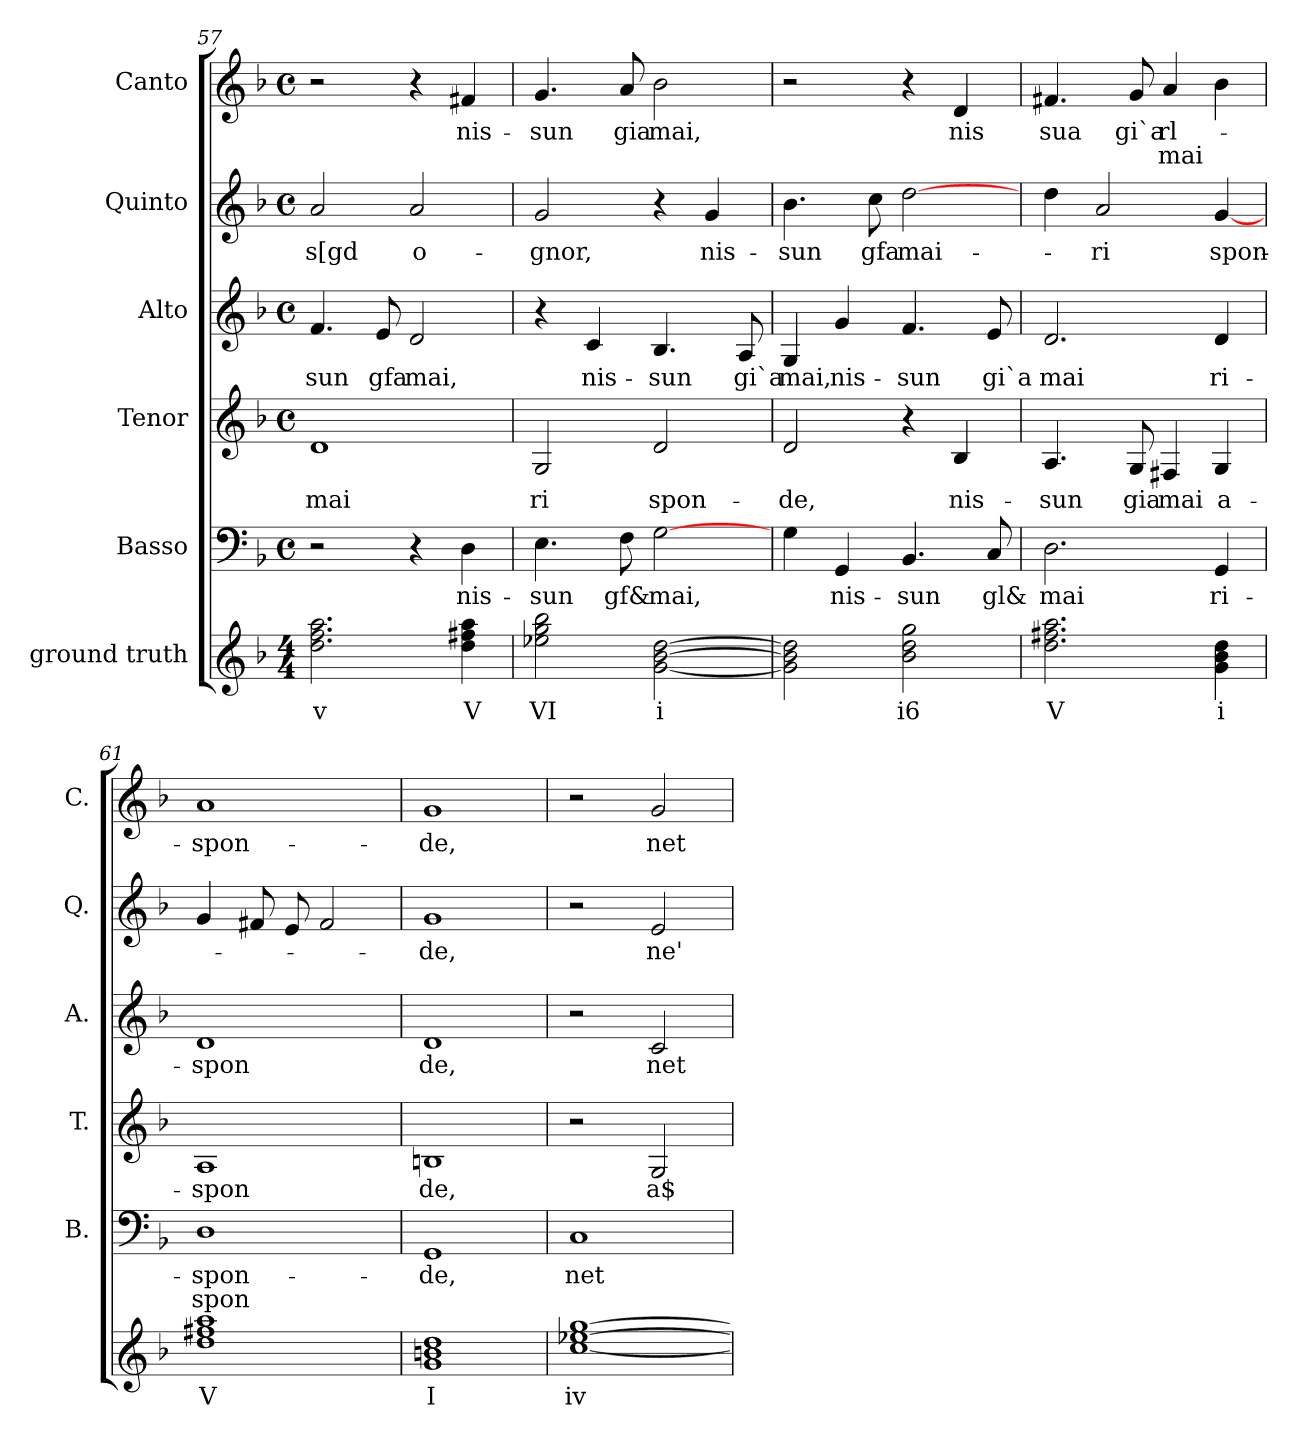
**kern	**text	**kern	**text	**text	**kern	**text	**kern	**text	**kern	**text	**kern	**text	**text
*part6	*part6	*part5	*part5	*part5	*part4	*part4	*part3	*part3	*part2	*part2	*part1	*part1	*part1
*staff6	*staff6	*staff5	*staff5	*staff5	*staff4	*staff4	*staff3	*staff3	*staff2	*staff2	*staff1	*staff1	*staff1
*I"ground truth	*	*I"Basso	*	*	*I"Tenor	*	*I"Alto	*	*I"Quinto	*	*I"Canto	*	*
*	*	*I'B.	*	*	*I'T.	*	*I'A.	*	*I'Q.	*	*I'C.	*	*
!!LO:PB:g=z
*	*	*clefF4	*	*	*clefG2	*	*clefG2	*	*clefG2	*	*clefG2	*	*
*k[b-]	*	*k[b-]	*	*	*k[b-]	*	*k[b-]	*	*k[b-]	*	*k[b-]	*	*
*	*	*F:	*	*	*F:	*	*F:	*	*F:	*	*F:	*	*
*M4/4	*	*M4/4	*	*	*M4/4	*	*M4/4	*	*M4/4	*	*M4/4	*	*
*	*	*met(c)	*	*	*met(c)	*	*met(c)	*	*met(c)	*	*met(c)	*	*
=57	=57	=57	=57	=57	=57	=57	=57	=57	=57	=57	=57	=57	=57
2.dd 2.ff 2.aa	v	2r	.	.	1d	-mai	4.f	-sun	2a	-s[gd	2r	.	.
.	.	.	.	.	.	.	8e	-gfa	.	.	.	.	.
.	.	4r	.	.	.	.	2d	-mai,	2a	-o-	4r	.	.
4dd 4ff#X 4aa	V	4D	-nis-	.	.	.	.	.	.	.	4f#	-nis-	.
=58	=58	=58	=58	=58	=58	=58	=58	=58	=58	=58	=58	=58	=58
2ee-X 2gg 2bb-	VI	4.E	-sun	.	2G	-ri	4r	.	2g	-gnor,	4.g	-sun	.
.	.	.	.	.	.	.	4c	-nis-	.	.	.	.	.
.	.	8F	-gf&	.	.	.	.	.	.	.	8a	-gia	.
[2g [2b- [2dd	i	[2G	-mai,	.	2d	-spon-	4.B-	-sun	4r	.	2b-	-mai,	.
.	.	.	.	.	.	.	.	.	4g	-nis-	.	.	.
.	.	.	.	.	.	.	8A	-gi`a	.	.	.	.	.
=59	=59	=59	=59	=59	=59	=59	=59	=59	=59	=59	=59	=59	=59
2g] 2b-] 2dd]	.	4G	.	.	2d	-de,	4G	-mai,	4.b-	-sun	2r	.	.
.	.	4GG	-nis-	.	.	.	4g	-nis-	.	.	.	.	.
.	.	.	.	.	.	.	.	.	8cc	-gfa	.	.	.
2b- 2dd 2gg	i6	4.BB-	-sun	.	4r	.	4.f	-sun	[2dd	-mai-	4r	.	.
.	.	.	.	.	4B-	-nis-	.	.	.	.	4d	-nis	.
.	.	8C	-gl&	.	.	.	8e	-gi`a	.	.	.	.	.
=60	=60	=60	=60	=60	=60	=60	=60	=60	=60	=60	=60	=60	=60
2.dd 2.ff#X 2.aa	V	2.D	-mai	.	4.A	-sun	2.d	-mai	4dd	.	4.f#	-sua	.
.	.	.	.	.	.	.	.	.	2a	-ri	.	.	.
.	.	.	.	.	8G	-gia	.	.	.	.	8g	-gi`a	.
.	.	.	.	.	4F#	-mai	.	.	.	.	4a	-rl-	-mai
4g 4b- 4dd	i	4GG	-ri-	.	4G	-a--	4d	-ri-	[4g	-spon-	4b-	.	.
=61	=61	=61	=61	=61	=61	=61	=61	=61	=61	=61	=61	=61	=61
1dd 1ff#X 1aa	V	1D	-spon-	-spon	1A	-spon	1d	-spon	4g	.	1a	-spon-	.
.	.	.	.	.	.	.	.	.	8f#L	.	.	.	.
.	.	.	.	.	.	.	.	.	8e	.	.	.	.
.	.	.	.	.	.	.	.	.	2f#	.	.	.	.
!!LO:LB:g=z
=62	=62	=62	=62	=62	=62	=62	=62	=62	=62	=62	=62	=62	=62
1g 1bn 1dd	I	1GG	-de,	.	1B	-de,	1d	-de,	1g	-de,	1g	-de,	.
=63	=63	=63	=63	=63	=63	=63	=63	=63	=63	=63	=63	=63	=63
[1cc [1ee-X [1gg	iv	1C	-net	.	2r	.	2r	.	2r	.	2r	.	.
.	.	.	.	.	2G	-a$-	2c	-net	2e	-ne'	2g	-net	.
=	=	=	=	=	=	=	=	=	=	=	=	=	=
*-	*-	*-	*-	*-	*-	*-	*-	*-	*-	*-	*-	*-	*-
